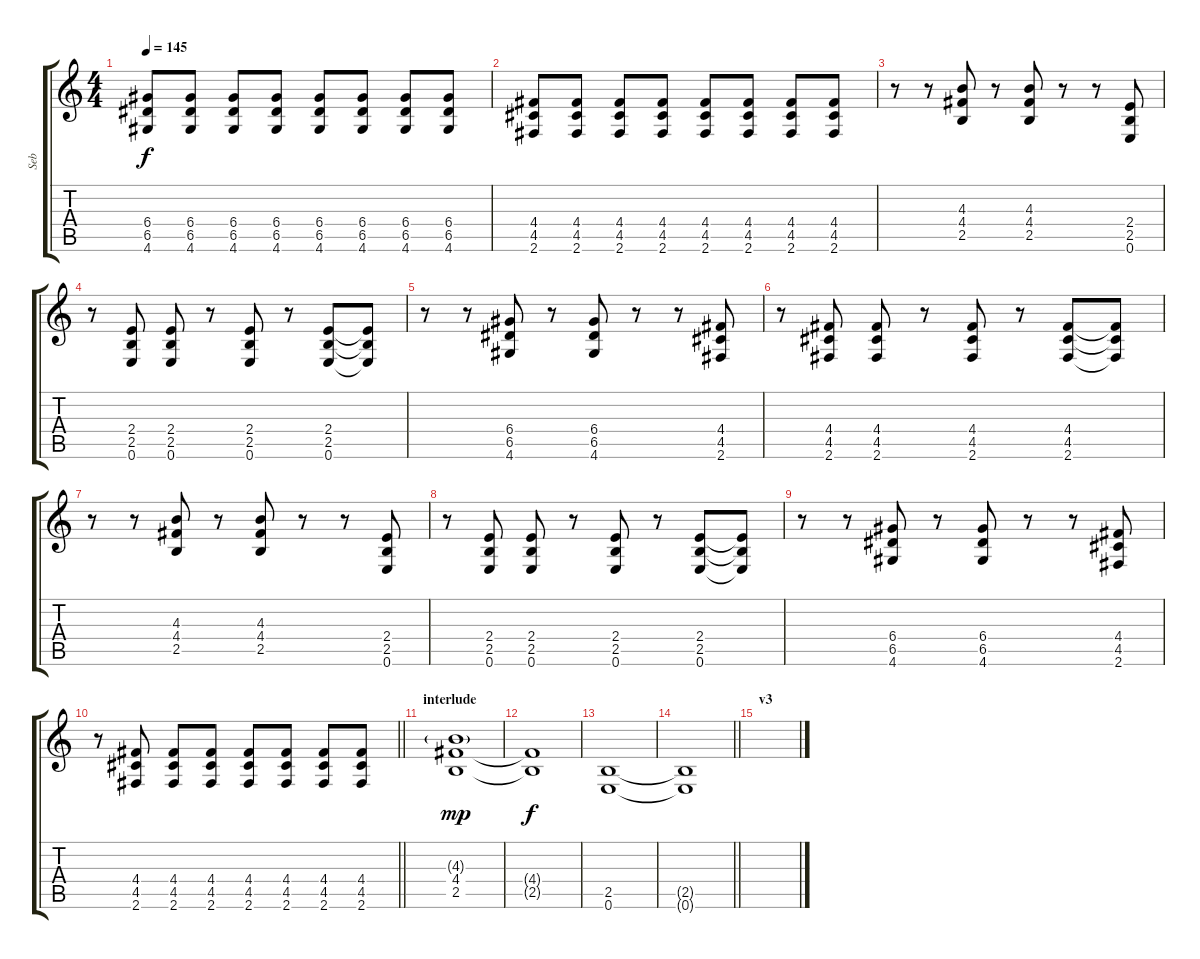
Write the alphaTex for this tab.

\track ("Seb" "Seb") {instrument distortionguitar bank 255}
\staff {score tabs}
\tuning (E4 B3 G3 D3 A2 E2) {hide}
\ts (4 4)
\tempo 145
\clef g2
\ks c
(6.4 6.5 4.6).8{dy f} (6.4 6.5 4.6).8 (6.4 6.5 4.6).8 (6.4 6.5 4.6).8 (6.4 6.5 4.6).8 (6.4 6.5 4.6).8 (6.4 6.5 4.6).8 (6.4 6.5 4.6).8 |
(4.4 4.5 2.6).8 (4.4 4.5 2.6).8 (4.4 4.5 2.6).8 (4.4 4.5 2.6).8 (4.4 4.5 2.6).8 (4.4 4.5 2.6).8 (4.4 4.5 2.6).8 (4.4 4.5 2.6).8 |
r.8 r.8 (4.3 4.4 2.5).8 r.8 (4.3 4.4 2.5).8 r.8 r.8 (2.4 2.5 0.6).8 |
r.8 (2.4 2.5 0.6).8 (2.4 2.5 0.6).8 r.8 (2.4 2.5 0.6).8 r.8 (2.4 2.5 0.6).8 (2.4{t} 2.5{t} 0.6{t}).8 |
r.8 r.8 (6.4 6.5 4.6).8 r.8 (6.4 6.5 4.6).8 r.8 r.8 (4.4 4.5 2.6).8 |
r.8 (4.4 4.5 2.6).8 (4.4 4.5 2.6).8 r.8 (4.4 4.5 2.6).8 r.8 (4.4 4.5 2.6).8 (4.4{t} 4.5{t} 2.6{t}).8 |
r.8 r.8 (4.3 4.4 2.5).8 r.8 (4.3 4.4 2.5).8 r.8 r.8 (2.4 2.5 0.6).8 |
r.8 (2.4 2.5 0.6).8 (2.4 2.5 0.6).8 r.8 (2.4 2.5 0.6).8 r.8 (2.4 2.5 0.6).8 (2.4{t} 2.5{t} 0.6{t}).8 |
r.8 r.8 (6.4 6.5 4.6).8 r.8 (6.4 6.5 4.6).8 r.8 r.8 (4.4 4.5 2.6).8 |
\barLineRight lightlight
r.8 (4.4 4.5 2.6).8 (4.4 4.5 2.6).8 (4.4 4.5 2.6).8 (4.4 4.5 2.6).8 (4.4 4.5 2.6).8 (4.4 4.5 2.6).8 (4.4 4.5 2.6).8 |
\section ("" "interlude")
(4.3{g} 4.4 2.5).1{dy mp} |
(4.4{t} 2.5{t}).1{dy f} |
(2.5 0.6).1 |
\barLineRight lightlight
(2.5{t} 0.6{t}).1 |
\section ("" "v3")
